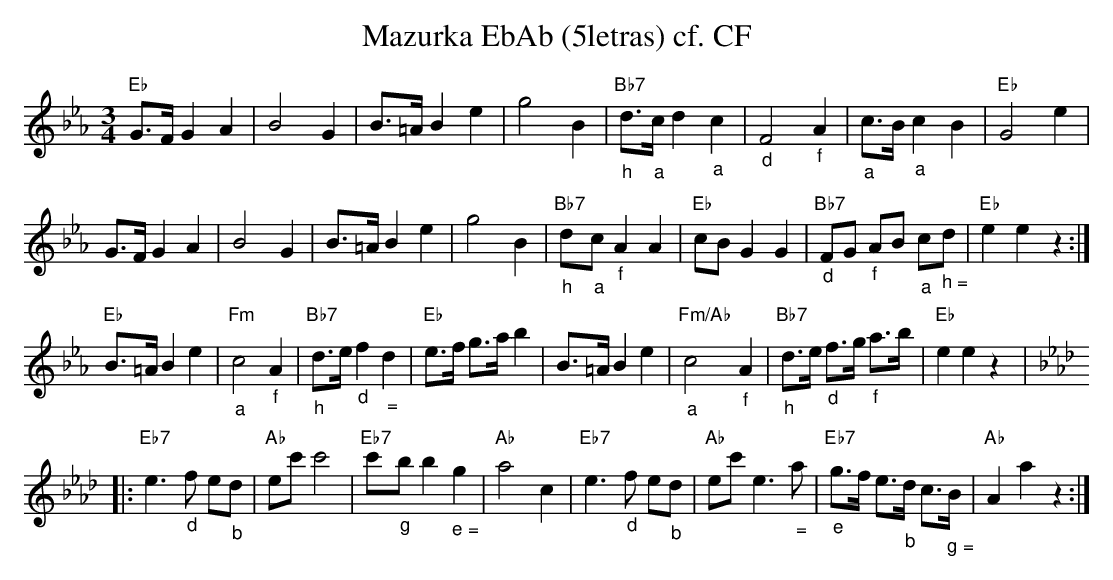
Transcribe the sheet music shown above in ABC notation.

X:1
T:Mazurka EbAb (5letras) cf. CF
M:3/4
L:1/8
K:Ebmaj%%MIDI gchordon
"Eb"G>FG2A2 | B4G2 | B>=AB2e2 | g4B2 | "Bb7""_h"d>"_a"cd2"_a"c2 | "_d"F4"_f"A2 | "_a"c>B"_a"c2B2 | "Eb"G4e2 |
G>FG2A2 | B4G2 | B>=AB2e2 | g4B2 | "Bb7""_h"d"_a"c"_f"A2A2 | "Eb"cBG2G2 | "Bb7""_d"FG "_f"AB "_a"c"_ h ="d | "Eb"e2e2z2 :|
"Eb"B>=AB2e2 | "Fm""_a"c4"_f"A2 | "Bb7""_h"d>e"_d"f2"_ ="d2 | "Eb"e>f g>ab2 | B>=AB2e2 | "Fm/Ab""_a"c4"_f"A2 | "Bb7""_h"d>e "_d"f>g "_f"a>b | "Eb"e2e2z2 |: [K:Abmaj]
"Eb7"e3"_d"f e"_b"d | "Ab"ec'c'4 | "Eb7"c'"_g"bb2"_ e ="g2 | "Ab"a4c2 | "Eb7"e3"_d"f e"_b"d | "Ab"ec'e3"_ ="a | "Eb7""_e"g>f e>"_b"d c>"_ g ="B | "Ab"A2a2z2 :|
